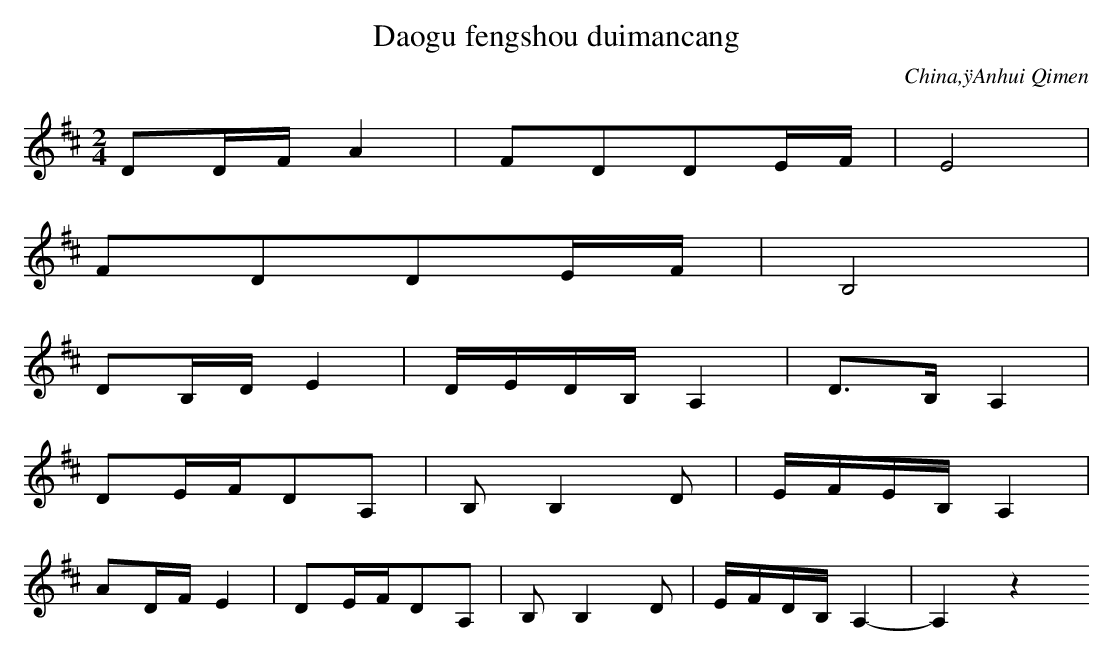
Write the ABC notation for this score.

X:1
T: Daogu fengshou duimancang
O: China,ÿAnhui Qimen
M: 2/4
L: 1/16
K: D
D2DFA4 | F2D2D2EF | E8 |
F2D2D2EF | B,8 |
D2B,DE4 | DEDB,A,4 | D3B,A,4 |
D2EFD2A,2 | B,2B,4D2 | EFEB,A,4 |
A2DFE4 | D2EFD2A,2 | B,2B,4D2 | EFDB,A,4- | A,4z4
